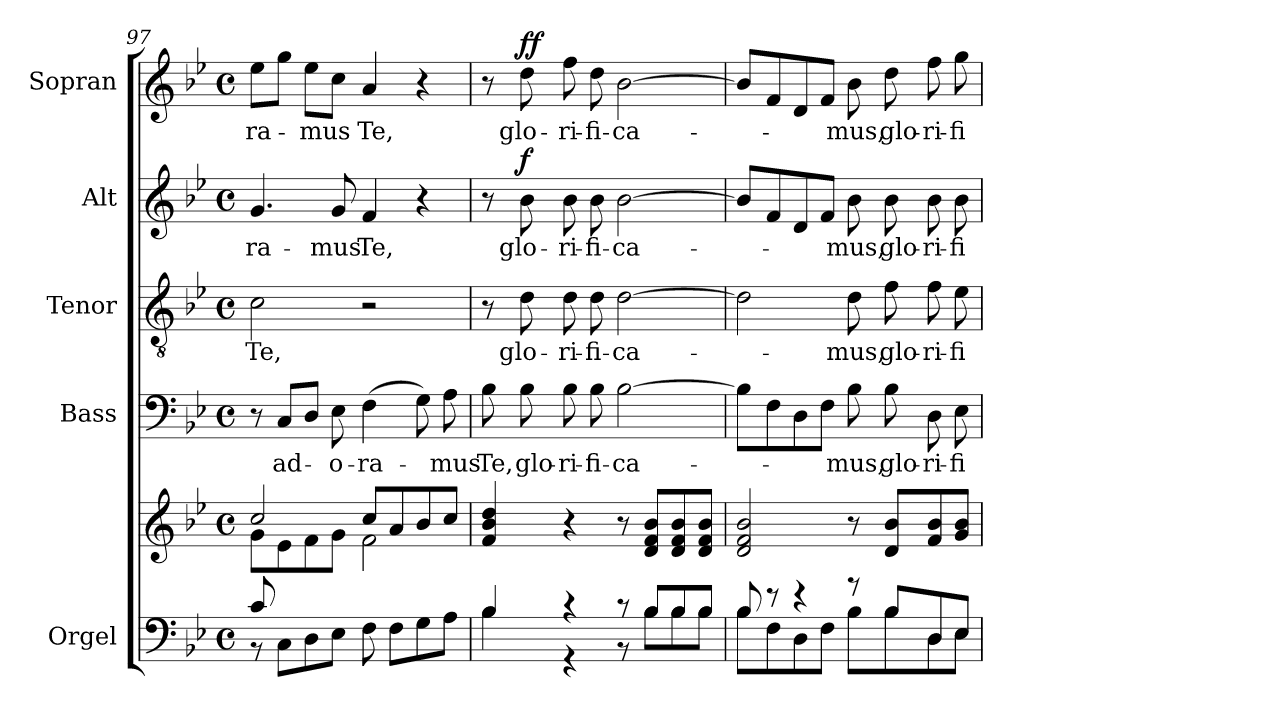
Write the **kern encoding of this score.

**kern	**kern	**kern	**text	**kern	**text	**kern	**text	**dynam	**kern	**text	**dynam
*part5	*part5	*part4	*part4	*part3	*part3	*part2	*part2	*part2	*part1	*part1	*part1
*staff6	*staff5	*staff4	*staff4	*staff3	*staff3	*staff2	*staff2	*staff2	*staff1	*staff1	*staff1
*I"Orgel	*	*I"Bass	*	*I"Tenor	*	*I"Alt	*	*	*I"Sopran	*	*
*I'Org.	*	*I'B.	*	*I'T.	*	*I'A.	*	*	*I'S.	*	*
*clefF4	*clefG2	*clefF4	*	*clefGv2	*	*clefG2	*	*	*clefG2	*	*
*k[b-e-]	*k[b-e-]	*k[b-e-]	*	*k[b-e-]	*	*k[b-e-]	*	*	*k[b-e-]	*	*
*B-:	*B-:	*B-:	*	*B-:	*	*B-:	*	*	*B-:	*	*
*M4/4	*M4/4	*M4/4	*	*M4/4	*	*M4/4	*	*	*M4/4	*	*
*met(c)	*met(c)	*met(c)	*	*met(c)	*	*met(c)	*	*	*met(c)	*	*
=97	=97	=97	=97	=97	=97	=97	=97	=97	=97	=97	=97
*^	*^	*	*	*	*	*	*	*	*	*	*
!	!	!	!	!	!	!	!LO:LY:b	!	!LO:LY:b	!	!	!LO:LY:b	!
8c/	8r	2cc/	8g\L	8r	.	2c\	Te,	4.g/	-ra-	.	8ee-\L	-ra-	.
!	!	!	!	!	!LO:LY:b	!	!	!	!	!	!	!	!
8ryy	8C\L	.	8e-\	8C/L	ad-	.	.	.	.	.	8gg\J	.	.
!	!	!	!	!	!	!	!	!	!	!	!	!LO:LY:b	!
4ryy	8D\	.	8f\	8D/J	.	.	.	.	.	.	8ee-\L	-mus	.
!	!	!	!	!	!LO:LY:b	!	!	!	!LO:LY:b	!	!	!	!
.	8E-\J	.	8g\J	8E-\	-o-	.	.	8g/	-mus	.	8cc\J	.	.
!	!	!	!	!	!LO:LY:b	!	!	!	!LO:LY:b	!	!	!LO:LY:b	!
2ryy	8F\	8cc/L	2f\	(>4F\	-ra-	2r	.	4f/	Te,	.	4a/	Te,	.
.	8F\L	8a/	.	.	.	.	.	.	.	.	.	.	.
.	8G\	8b-/	.	8G\)	.	.	.	4r	.	.	4r	.	.
!	!	!	!	!	!LO:LY:b	!	!	!	!	!	!	!	!
.	8A\J	8cc/J	.	8A\	-mus	.	.	.	.	.	.	.	.
*	*	*v	*v	*	*	*	*	*	*	*	*	*	*
!!LO:PB:g=z
=98	=98	=98	=98	=98	=98	=98	=98	=98	=98	=98	=98	=98
!	!	!	!	!LO:LY:b	!	!	!	!	!	!	!	!
4B-/	4B-\	4f/ 4b-/ 4dd/	8B-\	Te,	8r	.	8r	.	.	8r	.	.
!	!	!	!	!LO:LY:b	!	!LO:LY:b	!	!LO:LY:b	!LO:DY:a	!	!LO:LY:b	!LO:DY:a
.	.	.	8B-\	glo-	8d\	glo-	8b-\	glo-	f	8dd\	glo-	ff
!	!	!	!	!LO:LY:b	!	!LO:LY:b	!	!LO:LY:b	!	!	!LO:LY:b	!
4r	4r	4r	8B-\	-ri-	8d\	-ri-	8b-\	-ri-	.	8ff\	-ri-	.
!	!	!	!	!LO:LY:b	!	!LO:LY:b	!	!LO:LY:b	!	!	!LO:LY:b	!
.	.	.	8B-\	-fi-	8d\	-fi-	8b-\	-fi-	.	8dd\	-fi-	.
!	!	!	!	!LO:LY:b	!	!LO:LY:b	!	!LO:LY:b	!	!	!LO:LY:b	!
8r	8r	8r	[2B-\	-ca-	[2d\	-ca-	[2b-\	-ca-	.	[2b-\	-ca-	.
8B-/L	8B-\L	8d/ 8f/ 8b-/L	.	.	.	.	.	.	.	.	.	.
8B-/	8B-\	8d/ 8f/ 8b-/	.	.	.	.	.	.	.	.	.	.
8B-/J	8B-\J	8d/ 8f/ 8b-/J	.	.	.	.	.	.	.	.	.	.
=99	=99	=99	=99	=99	=99	=99	=99	=99	=99	=99	=99	=99
8B-/	8B-\L	2d/ 2f/ 2b-/	8B-\L]	.	2d\]	.	8b-/L]	.	.	8b-/L]	.	.
8rd	8F\	.	8F\	.	.	.	8f/	.	.	8f/	.	.
4rd	8D\	.	8D\	.	.	.	8d/	.	.	8d/	.	.
.	8F\J	.	8F\J	.	.	.	8f/J	.	.	8f/J	.	.
!	!	!	!	!LO:LY:b	!	!LO:LY:b	!	!LO:LY:b	!	!	!LO:LY:b	!
8rf	8B-\L	8r	8B-\	-mus,	8d\	-mus,	8b-\	-mus,	.	8b-\	-mus,	.
!	!	!	!	!LO:LY:b	!	!LO:LY:b	!	!LO:LY:b	!	!	!LO:LY:b	!
8B-/L	8B-\	8d/ 8b-/L	8B-\	glo-	8f\	glo-	8b-\	glo-	.	8dd\	glo-	.
!	!	!	!	!LO:LY:b	!	!LO:LY:b	!	!LO:LY:b	!	!	!LO:LY:b	!
8D/	8D\	8f/ 8b-/	8D\	-ri-	8f\	-ri-	8b-\	-ri-	.	8ff\	-ri-	.
!	!	!	!	!LO:LY:b	!	!LO:LY:b	!	!LO:LY:b	!	!	!LO:LY:b	!
8E-/J	8E-\J	8g/ 8b-/J	8E-\	-fi-	8e-\	-fi-	8b-\	-fi-	.	8gg\	-fi-	.
*v	*v	*	*	*	*	*	*	*	*	*	*	*
=	=	=	=	=	=	=	=	=	=	=	=
*-	*-	*-	*-	*-	*-	*-	*-	*-	*-	*-	*-
